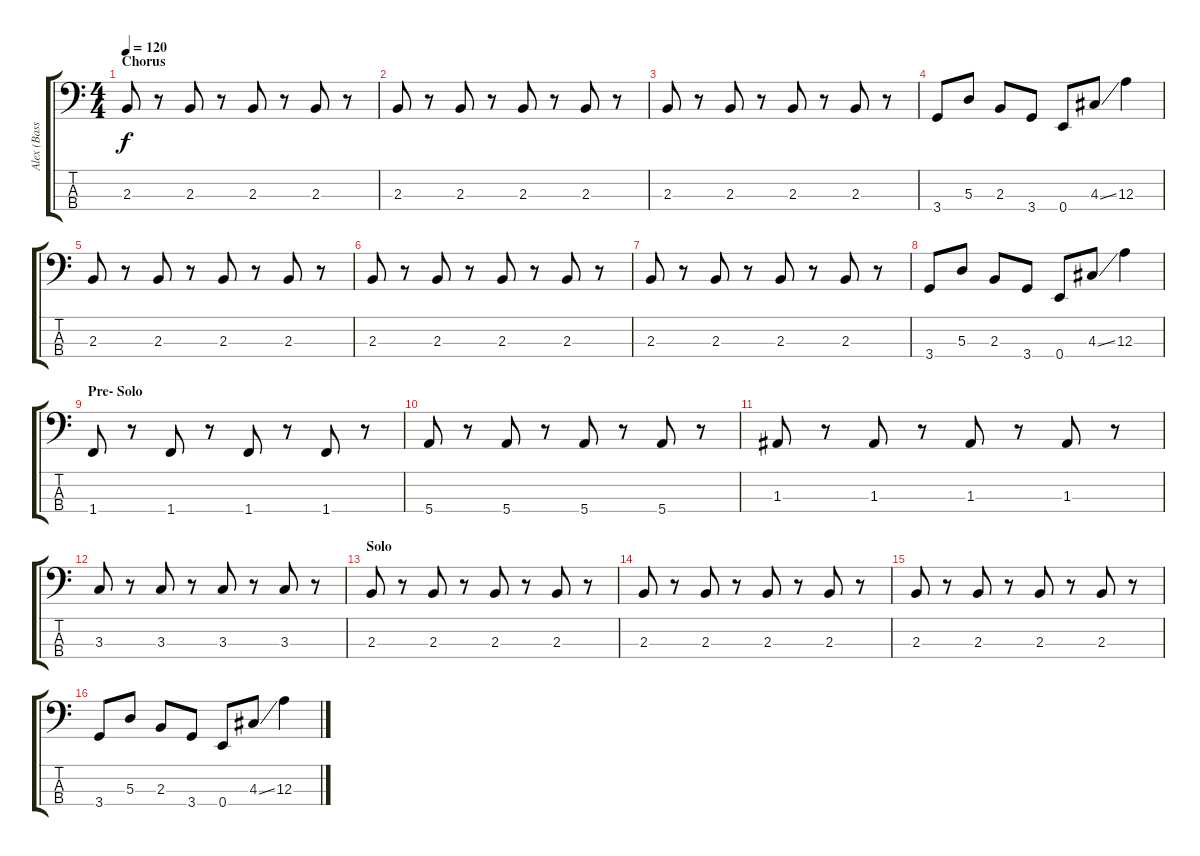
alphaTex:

\track ("Alex (Bass)" "Alex (Bass") {instrument electricbassfinger}
\staff {score tabs}
\tuning (G2 D2 A1 E1) {hide}
\ts (4 4)
\section ("" "Chorus")
\tempo 120
\clef f4
\ks c
2.3.8{dy f} r.8 2.3.8 r.8 2.3.8 r.8 2.3.8 r.8 |
2.3.8 r.8 2.3.8 r.8 2.3.8 r.8 2.3.8 r.8 |
2.3.8 r.8 2.3.8 r.8 2.3.8 r.8 2.3.8 r.8 |
3.4.8 5.3.8 2.3.8 3.4.8 0.4.8 4.3{ss}.8 12.3.4 |
2.3.8 r.8 2.3.8 r.8 2.3.8 r.8 2.3.8 r.8 |
2.3.8 r.8 2.3.8 r.8 2.3.8 r.8 2.3.8 r.8 |
2.3.8 r.8 2.3.8 r.8 2.3.8 r.8 2.3.8 r.8 |
3.4.8 5.3.8 2.3.8 3.4.8 0.4.8 4.3{ss}.8 12.3.4 |
\section ("" "Pre- Solo")
1.4.8 r.8 1.4.8 r.8 1.4.8 r.8 1.4.8 r.8 |
5.4.8 r.8 5.4.8 r.8 5.4.8 r.8 5.4.8 r.8 |
1.3.8 r.8 1.3.8 r.8 1.3.8 r.8 1.3.8 r.8 |
3.3.8 r.8 3.3.8 r.8 3.3.8 r.8 3.3.8 r.8 |
\section ("" "Solo")
2.3.8 r.8 2.3.8 r.8 2.3.8 r.8 2.3.8 r.8 |
2.3.8 r.8 2.3.8 r.8 2.3.8 r.8 2.3.8 r.8 |
2.3.8 r.8 2.3.8 r.8 2.3.8 r.8 2.3.8 r.8 |
3.4.8 5.3.8 2.3.8 3.4.8 0.4.8 4.3{ss}.8 12.3.4
